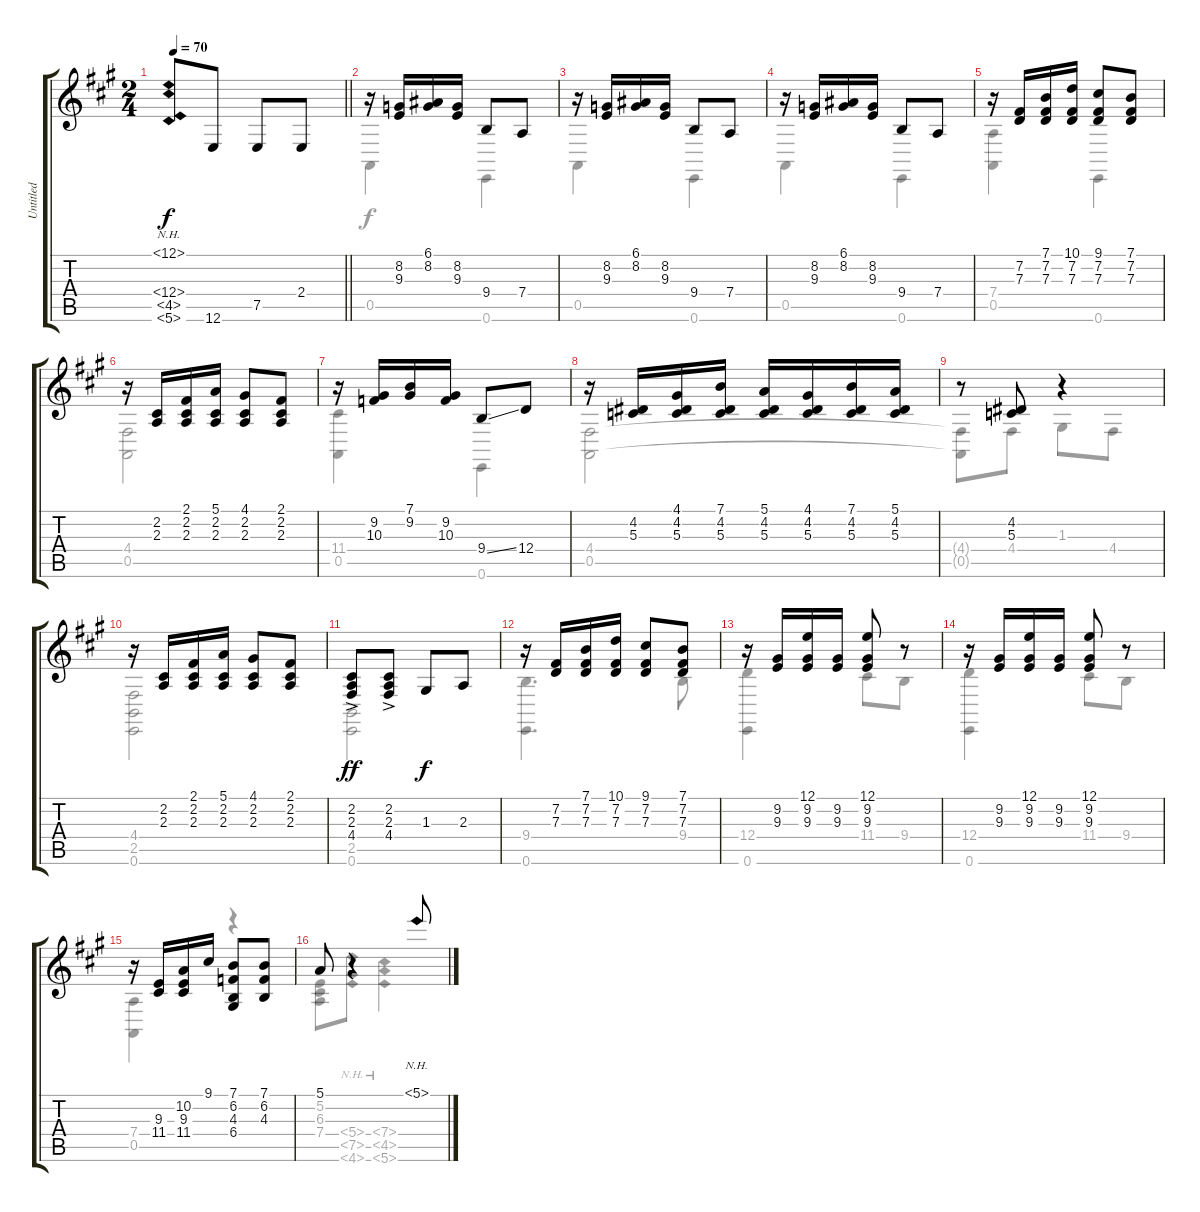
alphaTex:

\track ("Untitled" "Untitled") {instrument brightacousticpiano}
\staff {score tabs}
\tuning (E4 B3 G3 D3 A2 E2) {hide}
\voice
\ts (2 4)
\tempo 70
\clef g2
\barLineRight lightlight
\ks a
(12.1{nh} 6.4{nh t} 4.5{nh} 5.6{nh}).8{dy f} 12.6.8 7.5.8 2.4.8 |
r.16 (8.2 9.3).16 (6.1 8.2).16 (8.2 9.3).16 9.4.8 7.4.8 |
r.16 (8.2 9.3).16 (6.1 8.2).16 (8.2 9.3).16 9.4.8 7.4.8 |
r.16 (8.2 9.3).16 (6.1 8.2).16 (8.2 9.3).16 9.4.8 7.4.8 |
r.16 (7.2 7.3).16 (7.1 7.2 7.3).16 (10.1 7.2 7.3).16 (9.1 7.2 7.3).8 (7.1 7.2 7.3).8 |
r.16 (2.2 2.3).16 (2.1 2.2 2.3).16 (5.1 2.2 2.3).16 (4.1 2.2 2.3).8 (2.1 2.2 2.3).8 |
r.16 (9.2 10.3).16 (7.1 9.2).16 (9.2 10.3).16 9.4{ss}.8 12.4.8 |
r.16 (4.2 5.3).16 (4.1 4.2 5.3).16 (7.1 4.2 5.3).16 (5.1 4.2 5.3).16 (4.1 4.2 5.3).16 (7.1 4.2 5.3).16 (5.1 4.2 5.3).16 |
r.8 (4.2 5.3).8 r.4 |
r.16 (2.2 2.3).16 (2.1 2.2 2.3).16 (5.1 2.2 2.3).16 (4.1 2.2 2.3).8 (2.1 2.2 2.3).8 |
(2.2{ac} 2.3{ac} 4.4{ac}).8{dy ff} (2.2{ac} 2.3{ac} 4.4{ac}).8 1.3.8{dy f} 2.3.8 |
r.16 (7.2 7.3).16 (7.1 7.2 7.3).16 (10.1 7.2 7.3).16 (9.1 7.2 7.3).8 (7.1 7.2 7.3).8 |
r.16 (9.2 9.3).16 (12.1 9.2 9.3).16 (9.2 9.3).16 (12.1 9.2 9.3).8 r.8 |
r.16 (9.2 9.3).16 (12.1 9.2 9.3).16 (9.2 9.3).16 (12.1 9.2 9.3).8 r.8 |
r.16 (9.3 11.4).16 (10.2 9.3 11.4).16 9.1.16 (7.1 6.2 4.3 6.4).8 (7.1 6.2 4.3).8 |
5.1.8 r.4 5.1{nh}.8
\voice
\clef g2
\ottava regular
\simile none
\barLineRight lightlight
\ks a
|
0.5.4 0.6.4 |
0.5.4 0.6.4 |
0.5.4 0.6.4 |
(7.4 0.5).4 0.6.4 |
(4.4 0.5).2 |
(11.4 0.5).4 0.6.4 |
(4.4 0.5).2 |
(4.4{t} 0.5{t}).8 4.4.8 1.3.8 4.4.8 |
(4.4 2.5 0.6).2 |
(2.5 0.6).2 |
(9.4 0.6).4{d} 9.4.8 |
(12.4 0.6).4 11.4.8 9.4.8 |
(12.4 0.6).4 11.4.8 9.4.8 |
(7.4 0.5).4 r.4 |
(5.2 6.3 7.4).8 (5.4{nh} 7.5{nh} 4.6{nh}).8 (7.4{nh} 4.5{nh} 5.6{nh}).4
